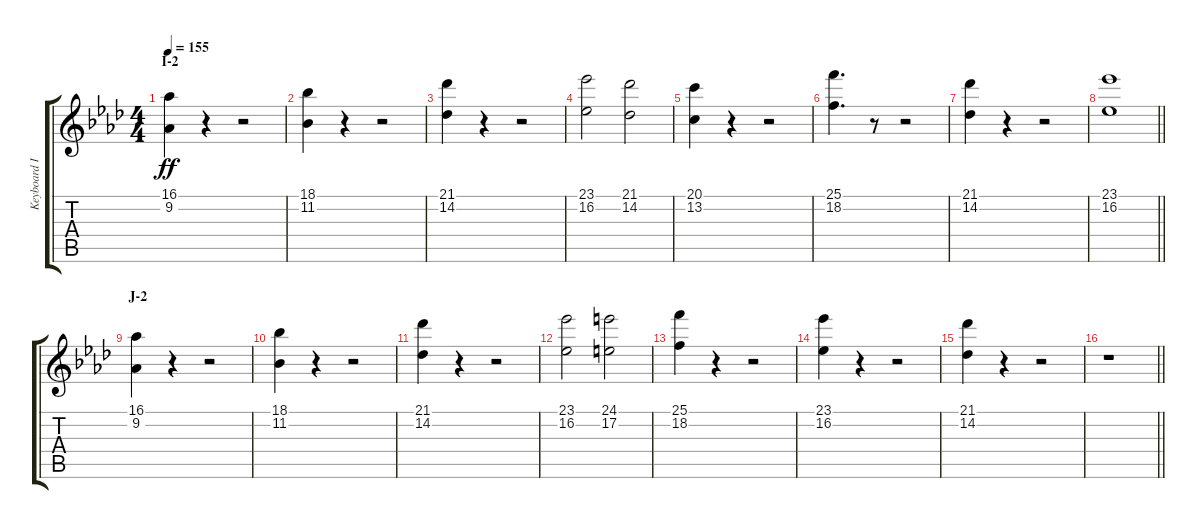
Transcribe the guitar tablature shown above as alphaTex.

\track ("Keyboard III" "Keyboard I") {instrument tubularbells}
\staff {score tabs}
\tuning (E4 B3 G3 D3 A2 E2) {hide}
\ts (4 4)
\section ("" "I-2")
\tempo 155
\clef g2
\ks ab
(16.1 9.2).4{dy ff} r.4 r.2 |
(18.1 11.2).4 r.4 r.2 |
(21.1 14.2).4 r.4 r.2 |
(23.1 16.2).2 (21.1 14.2).2 |
(20.1 13.2).4 r.4 r.2 |
(25.1 18.2).4{d} r.8 r.2 |
(21.1 14.2).4 r.4 r.2 |
\barLineRight lightlight
(23.1 16.2).1 |
\section ("" "J-2")
(16.1 9.2).4 r.4 r.2 |
(18.1 11.2).4 r.4 r.2 |
(21.1 14.2).4 r.4 r.2 |
(23.1 16.2).2 (24.1 17.2).2 |
(25.1 18.2).4 r.4 r.2 |
(23.1 16.2).4 r.4 r.2 |
(21.1 14.2).4 r.4 r.2 |
\barLineRight lightlight
r.1
